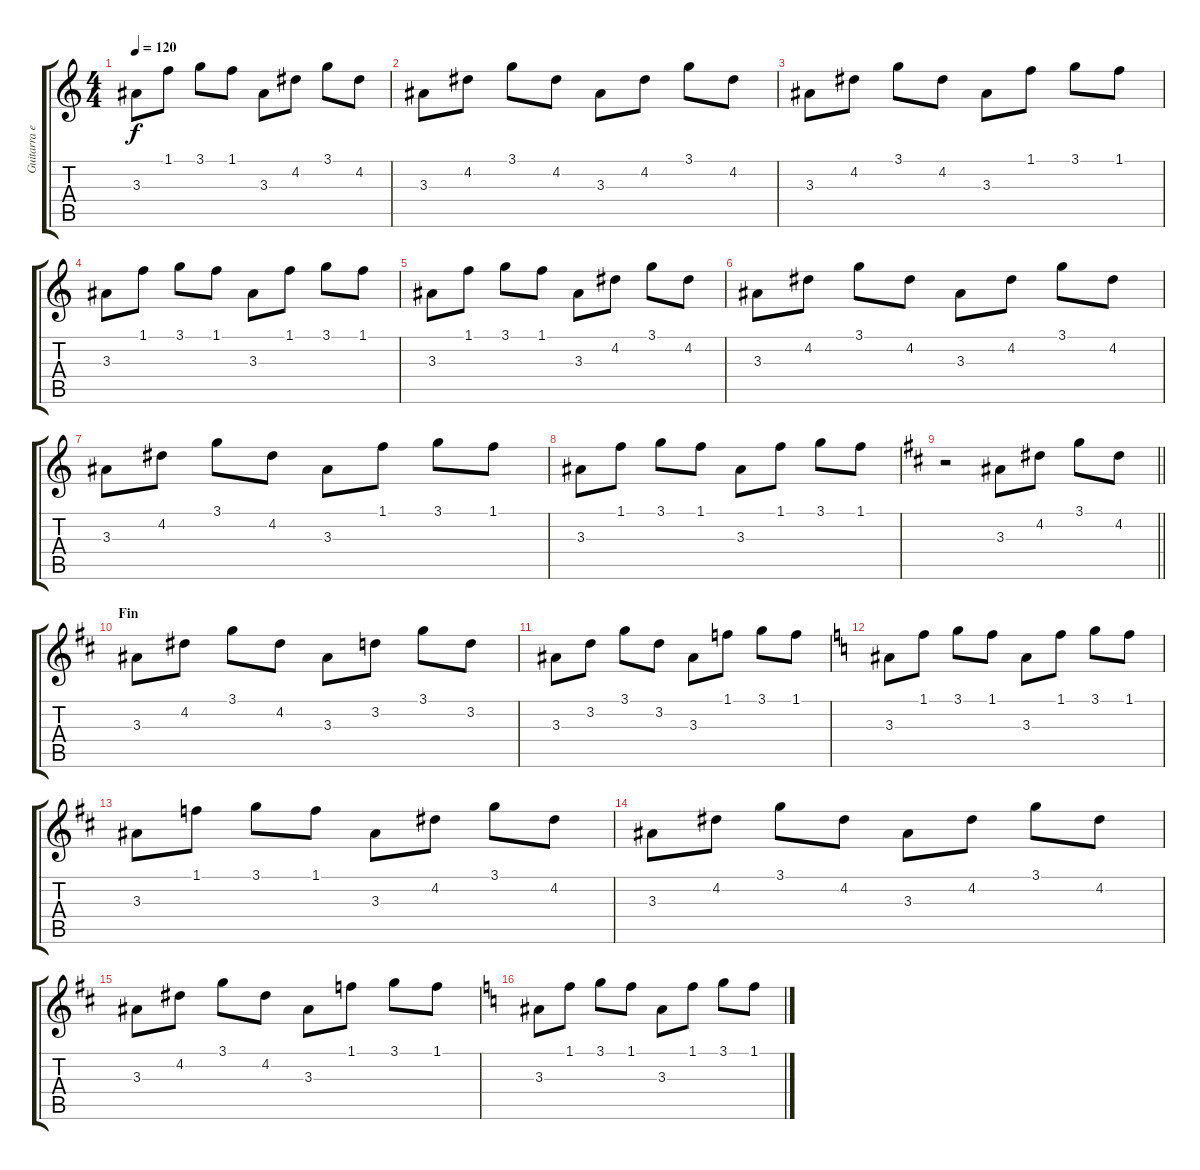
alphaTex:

\track ("Guitarra electrica" "Guitarra e") {instrument distortionguitar}
\staff {score tabs}
\tuning (E4 B3 G3 D3 A2 E2) {hide}
\ts (4 4)
\tempo 120
\clef g2
\ks c
3.3.8{dy f} 1.1.8 3.1.8 1.1.8 3.3.8 4.2.8 3.1.8 4.2.8 |
3.3.8 4.2.8 3.1.8 4.2.8 3.3.8 4.2.8 3.1.8 4.2.8 |
3.3.8 4.2.8 3.1.8 4.2.8 3.3.8 1.1.8 3.1.8 1.1.8 |
3.3.8 1.1.8 3.1.8 1.1.8 3.3.8 1.1.8 3.1.8 1.1.8 |
3.3.8 1.1.8 3.1.8 1.1.8 3.3.8 4.2.8 3.1.8 4.2.8 |
3.3.8 4.2.8 3.1.8 4.2.8 3.3.8 4.2.8 3.1.8 4.2.8 |
3.3.8 4.2.8 3.1.8 4.2.8 3.3.8 1.1.8 3.1.8 1.1.8 |
3.3.8 1.1.8 3.1.8 1.1.8 3.3.8 1.1.8 3.1.8 1.1.8 |
\barLineRight lightlight
\ks d
r.2 3.3.8 4.2.8 3.1.8 4.2.8 |
\section ("" "Fin")
3.3.8 4.2.8 3.1.8 4.2.8 3.3.8 3.2.8 3.1.8 3.2.8 |
3.3.8 3.2.8 3.1.8 3.2.8 3.3.8 1.1.8 3.1.8 1.1.8 |
\ks c
3.3.8 1.1.8 3.1.8 1.1.8 3.3.8 1.1.8 3.1.8 1.1.8 |
\ks d
3.3.8 1.1.8 3.1.8 1.1.8 3.3.8 4.2.8 3.1.8 4.2.8 |
3.3.8{volume 10} 4.2.8 3.1.8 4.2.8{volume 10} 3.3.8 4.2.8{volume 10} 3.1.8{volume 10} 4.2.8{volume 10} |
3.3.8{volume 9} 4.2.8{volume 9} 3.1.8{volume 9} 4.2.8 3.3.8{volume 9} 1.1.8{volume 9} 3.1.8{volume 8} 1.1.8{volume 8} |
\ks c
3.3.8{volume 8} 1.1.8{volume 8} 3.1.8{volume 8} 1.1.8{volume 8} 3.3.8{volume 7} 1.1.8{volume 7} 3.1.8{volume 7} 1.1.8{volume 7}
